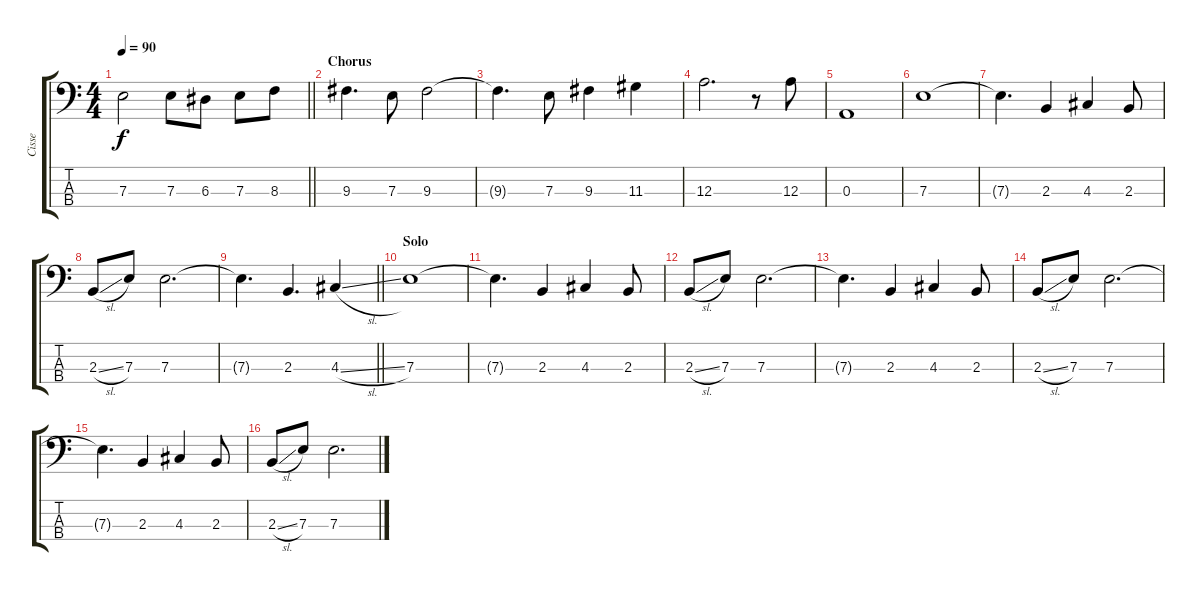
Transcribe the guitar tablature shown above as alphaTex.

\track ("Cisse" "Cisse") {instrument electricbassfinger}
\staff {score tabs}
\tuning (G2 D2 A1 E1) {hide}
\ts (4 4)
\tempo 90
\clef f4
\barLineRight lightlight
\ks c
7.3{t}.2{dy f} 7.3.8 6.3.8 7.3.8 8.3.8 |
\section ("" "Chorus")
9.3.4{d} 7.3.8 9.3.2 |
9.3{t}.4{d} 7.3.8 9.3.4 11.3.4 |
12.3.2{d} r.8 12.3.8 |
0.3.1 |
7.3.1 |
7.3{t}.4{d} 2.3.4 4.3.4 2.3.8 |
2.3{sl}.8 7.3.8 7.3.2{d} |
\barLineRight lightlight
7.3{t}.4{d} 2.3.4{d} 4.3{sl}.4 |
\section ("" "Solo")
7.3.1 |
7.3{t}.4{d} 2.3.4 4.3.4 2.3.8 |
2.3{sl}.8 7.3.8 7.3.2{d} |
7.3{t}.4{d} 2.3.4 4.3.4 2.3.8 |
2.3{sl}.8 7.3.8 7.3.2{d} |
7.3{t}.4{d} 2.3.4 4.3.4 2.3.8 |
2.3{sl}.8 7.3.8 7.3.2{d}
